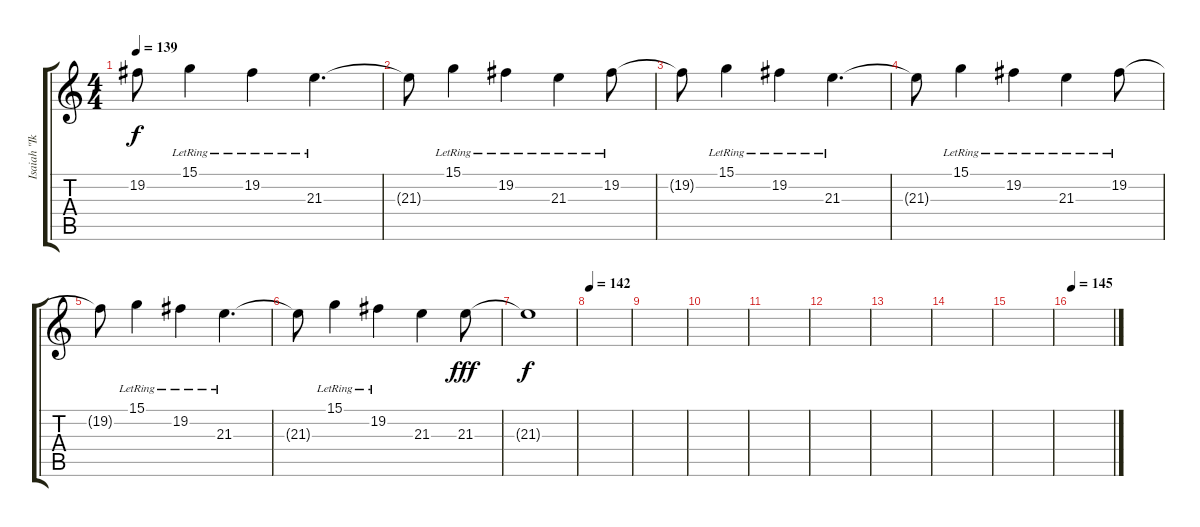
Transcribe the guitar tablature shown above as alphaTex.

\track ("Isaiah \"Ikey\" Owens - Keyboards" "Isaiah \"Ik") {instrument electricgrandpiano}
\staff {score tabs}
\tuning (E4 B3 G3 D3 A2 E2) {hide}
\ts (4 4)
\tempo 139
\clef g2
\ks c
19.2{t}.8{dy f} 15.1{lr}.4 19.2{lr}.4 21.3{lr}.4{d} |
21.3{t}.8 15.1{lr}.4 19.2{lr}.4 21.3{lr}.4 19.2{lr}.8 |
19.2{t}.8 15.1{lr}.4 19.2{lr}.4 21.3{lr}.4{d} |
21.3{t}.8 15.1{lr}.4 19.2{lr}.4 21.3{lr}.4 19.2{lr}.8 |
19.2{t}.8 15.1{lr}.4 19.2{lr}.4 21.3{lr}.4{d} |
21.3{t}.8 15.1{lr}.4 19.2{lr}.4 21.3.4 21.3.8{dy fff} |
21.3{t}.1{dy f} |
\tempo 142
|
|
|
|
|
|
|
|
\tempo 145
